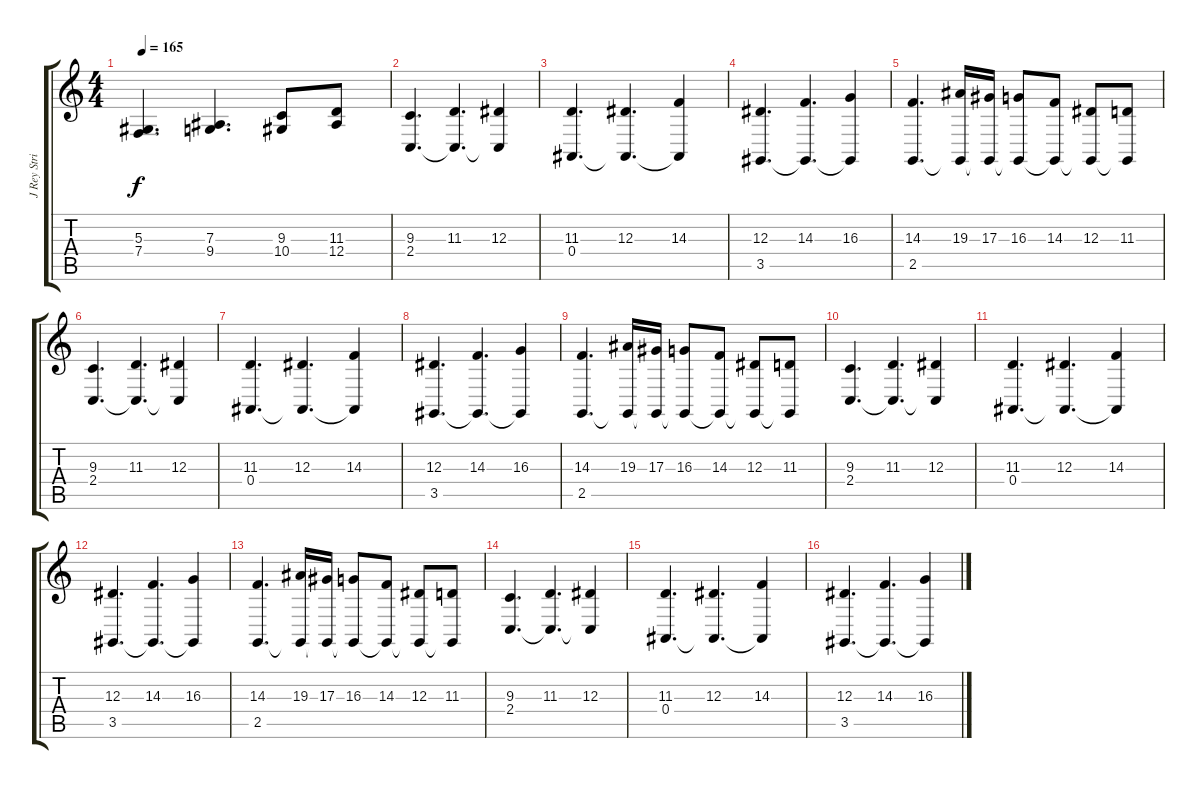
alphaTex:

\track ("J Rey Strings" "J Rey Stri") {instrument stringensemble1}
\staff {score tabs}
\tuning (C4 G3 Eb3 Bb2 F2 C2) {hide}
\ts (4 4)
\tempo 165
\clef g2
\ks c
(5.3 7.4).4{d dy f} (7.3 9.4).4{d} (9.3 10.4).8 (11.3 12.4).8 |
(9.3 2.4).4{d} (11.3 2.4{t}).4{d} (12.3 2.4{t}).4 |
(11.3 0.4).4{d} (12.3 0.4{t}).4{d} (14.3 0.4{t}).4 |
(12.3 3.5).4{d} (14.3 3.5{t}).4{d} (16.3 3.5{t}).4 |
(14.3 2.5).4{d} (19.3 2.5{t}).16 (17.3 2.5{t}).16 (16.3 2.5{t}).8 (14.3 2.5{t}).8 (12.3 2.5{t}).8 (11.3 2.5{t}).8 |
(9.3 2.4).4{d} (11.3 2.4{t}).4{d} (12.3 2.4{t}).4 |
(11.3 0.4).4{d} (12.3 0.4{t}).4{d} (14.3 0.4{t}).4 |
(12.3 3.5).4{d} (14.3 3.5{t}).4{d} (16.3 3.5{t}).4 |
(14.3 2.5).4{d} (19.3 2.5{t}).16 (17.3 2.5{t}).16 (16.3 2.5{t}).8 (14.3 2.5{t}).8 (12.3 2.5{t}).8 (11.3 2.5{t}).8 |
(9.3 2.4).4{d} (11.3 2.4{t}).4{d} (12.3 2.4{t}).4 |
(11.3 0.4).4{d} (12.3 0.4{t}).4{d} (14.3 0.4{t}).4 |
(12.3 3.5).4{d} (14.3 3.5{t}).4{d} (16.3 3.5{t}).4 |
(14.3 2.5).4{d} (19.3 2.5{t}).16 (17.3 2.5{t}).16 (16.3 2.5{t}).8 (14.3 2.5{t}).8 (12.3 2.5{t}).8 (11.3 2.5{t}).8 |
(9.3 2.4).4{d} (11.3 2.4{t}).4{d} (12.3 2.4{t}).4 |
(11.3 0.4).4{d} (12.3 0.4{t}).4{d} (14.3 0.4{t}).4 |
(12.3 3.5).4{d} (14.3 3.5{t}).4{d} (16.3 3.5{t}).4
